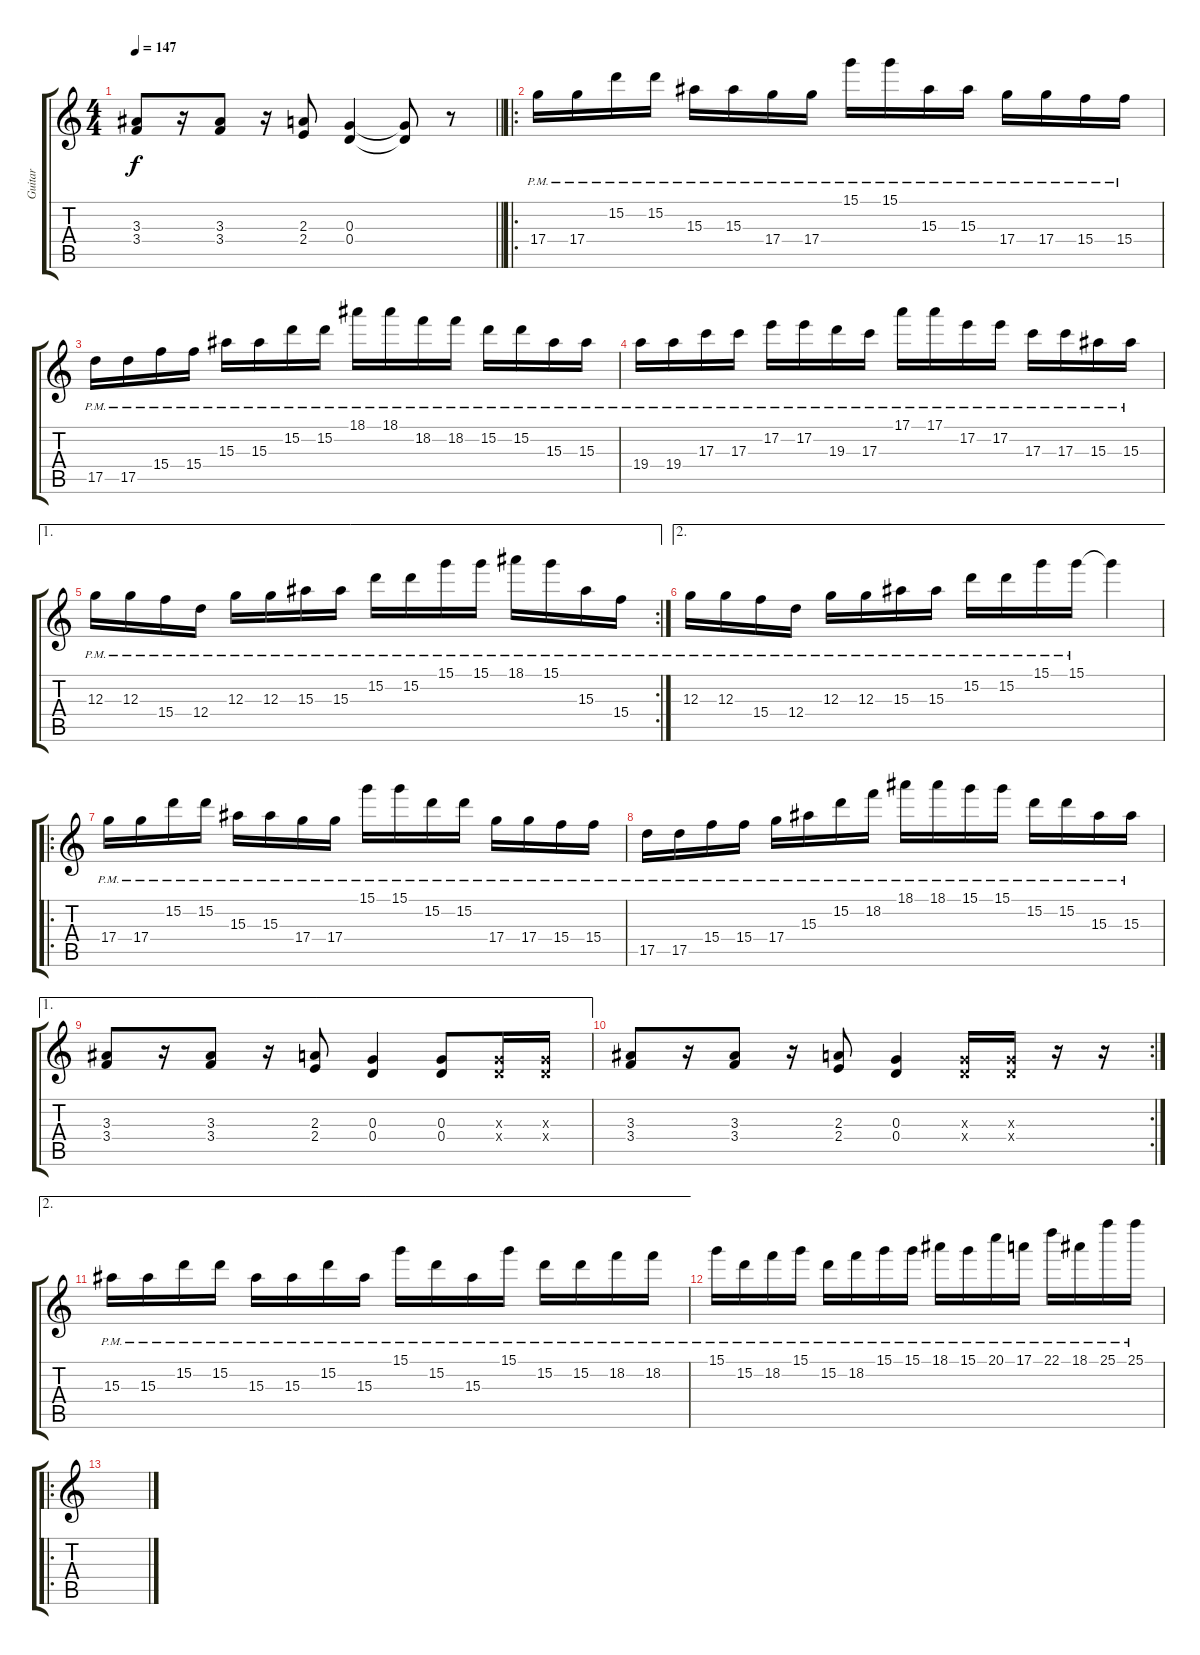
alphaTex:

\track ("Guitar" "Guitar") {instrument distortionguitar}
\staff {score tabs}
\tuning (E4 B3 G3 D3 A2 E2) {hide}
\ts (4 4)
\tempo 147
\clef g2
\barLineRight lightlight
\ks c
(3.3 3.4).8{dy f} r.16 (3.3 3.4).8 r.16 (2.3 2.4).8 (0.3 0.4).4 (0.3{t} 0.4{t}).8 r.8 |
\ro
17.4{pm}.16 17.4{pm}.16 15.2{pm}.16 15.2{pm}.16 15.3{pm}.16 15.3{pm}.16 17.4{pm}.16 17.4{pm}.16 15.1{pm}.16 15.1{pm}.16 15.3{pm}.16 15.3{pm}.16 17.4{pm}.16 17.4{pm}.16 15.4{pm}.16 15.4{pm}.16 |
17.5{pm}.16 17.5{pm}.16 15.4{pm}.16 15.4{pm}.16 15.3{pm}.16 15.3{pm}.16 15.2{pm}.16 15.2{pm}.16 18.1{pm}.16 18.1{pm}.16 18.2{pm}.16 18.2{pm}.16 15.2{pm}.16 15.2{pm}.16 15.3{pm}.16 15.3{pm}.16 |
19.4{pm}.16 19.4{pm}.16 17.3{pm}.16 17.3{pm}.16 17.2{pm}.16 17.2{pm}.16 19.3{pm}.16 17.3{pm}.16 17.1{pm}.16 17.1{pm}.16 17.2{pm}.16 17.2{pm}.16 17.3{pm}.16 17.3{pm}.16 15.3{pm}.16 15.3{pm}.16 |
\ae 1
\rc 2
12.3{pm}.16 12.3{pm}.16 15.4{pm}.16 12.4{pm}.16 12.3{pm}.16 12.3{pm}.16 15.3{pm}.16 15.3{pm}.16 15.2{pm}.16 15.2{pm}.16 15.1{pm}.16 15.1{pm}.16 18.1{pm}.16 15.1{pm}.16 15.3{pm}.16 15.4{pm}.16 |
\ae 2
12.3{pm}.16 12.3{pm}.16 15.4{pm}.16 12.4{pm}.16 12.3{pm}.16 12.3{pm}.16 15.3{pm}.16 15.3{pm}.16 15.2{pm}.16 15.2{pm}.16 15.1{pm}.16 15.1{pm}.16 15.1{t}.4 |
\ro
17.4{pm}.16 17.4{pm}.16 15.2{pm}.16 15.2{pm}.16 15.3{pm}.16 15.3{pm}.16 17.4{pm}.16 17.4{pm}.16 15.1{pm}.16 15.1{pm}.16 15.2{pm}.16 15.2{pm}.16 17.4{pm}.16 17.4{pm}.16 15.4{pm}.16 15.4{pm}.16 |
17.5{pm}.16 17.5{pm}.16 15.4{pm}.16 15.4{pm}.16 17.4{pm}.16 15.3{pm}.16 15.2{pm}.16 18.2{pm}.16 18.1{pm}.16 18.1{pm}.16 15.1{pm}.16 15.1{pm}.16 15.2{pm}.16 15.2{pm}.16 15.3{pm}.16 15.3{pm}.16 |
\ae 1
(3.3 3.4).8 r.16 (3.3 3.4).8 r.16 (2.3 2.4).8 (0.3 0.4).4 (0.3 0.4).8 (0.3{x} 0.4{x}).16 (0.3{x} 0.4{x}).16 |
\rc 2
(3.3 3.4).8 r.16 (3.3 3.4).8 r.16 (2.3 2.4).8 (0.3 0.4).4 (0.3{x} 0.4{x}).16 (0.3{x} 0.4{x}).16 r.16 r.16 |
\ae 2
15.3{pm}.16 15.3{pm}.16 15.2{pm}.16 15.2{pm}.16 15.3{pm}.16 15.3{pm}.16 15.2{pm}.16 15.3{pm}.16 15.1{pm}.16 15.2{pm}.16 15.3{pm}.16 15.1{pm}.16 15.2{pm}.16 15.2{pm}.16 18.2{pm}.16 18.2{pm}.16 |
15.1{pm}.16 15.2{pm}.16 18.2{pm}.16 15.1{pm}.16 15.2{pm}.16 18.2{pm}.16 15.1{pm}.16 15.1{pm}.16 18.1{pm}.16 15.1{pm}.16 20.1{pm}.16 17.1{pm}.16 22.1{pm}.16 18.1{pm}.16 25.1{pm}.16 25.1{pm}.16 |
\ro
